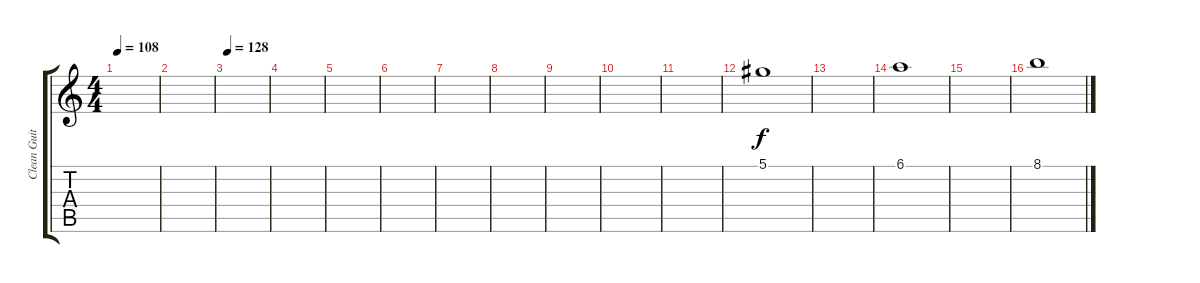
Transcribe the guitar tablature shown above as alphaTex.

\track ("Clean Guitar" "Clean Guit") {instrument electricguitarjazz}
\staff {score tabs}
\tuning (Eb4 Bb3 Gb3 Db3 Ab2 Eb2) {hide}
\ts (4 4)
\tempo 108
\clef g2
\ks c
|
|
\tempo 128
|
|
|
|
|
|
|
|
|
5.1.1 |
|
6.1.1 |
|
8.1.1
